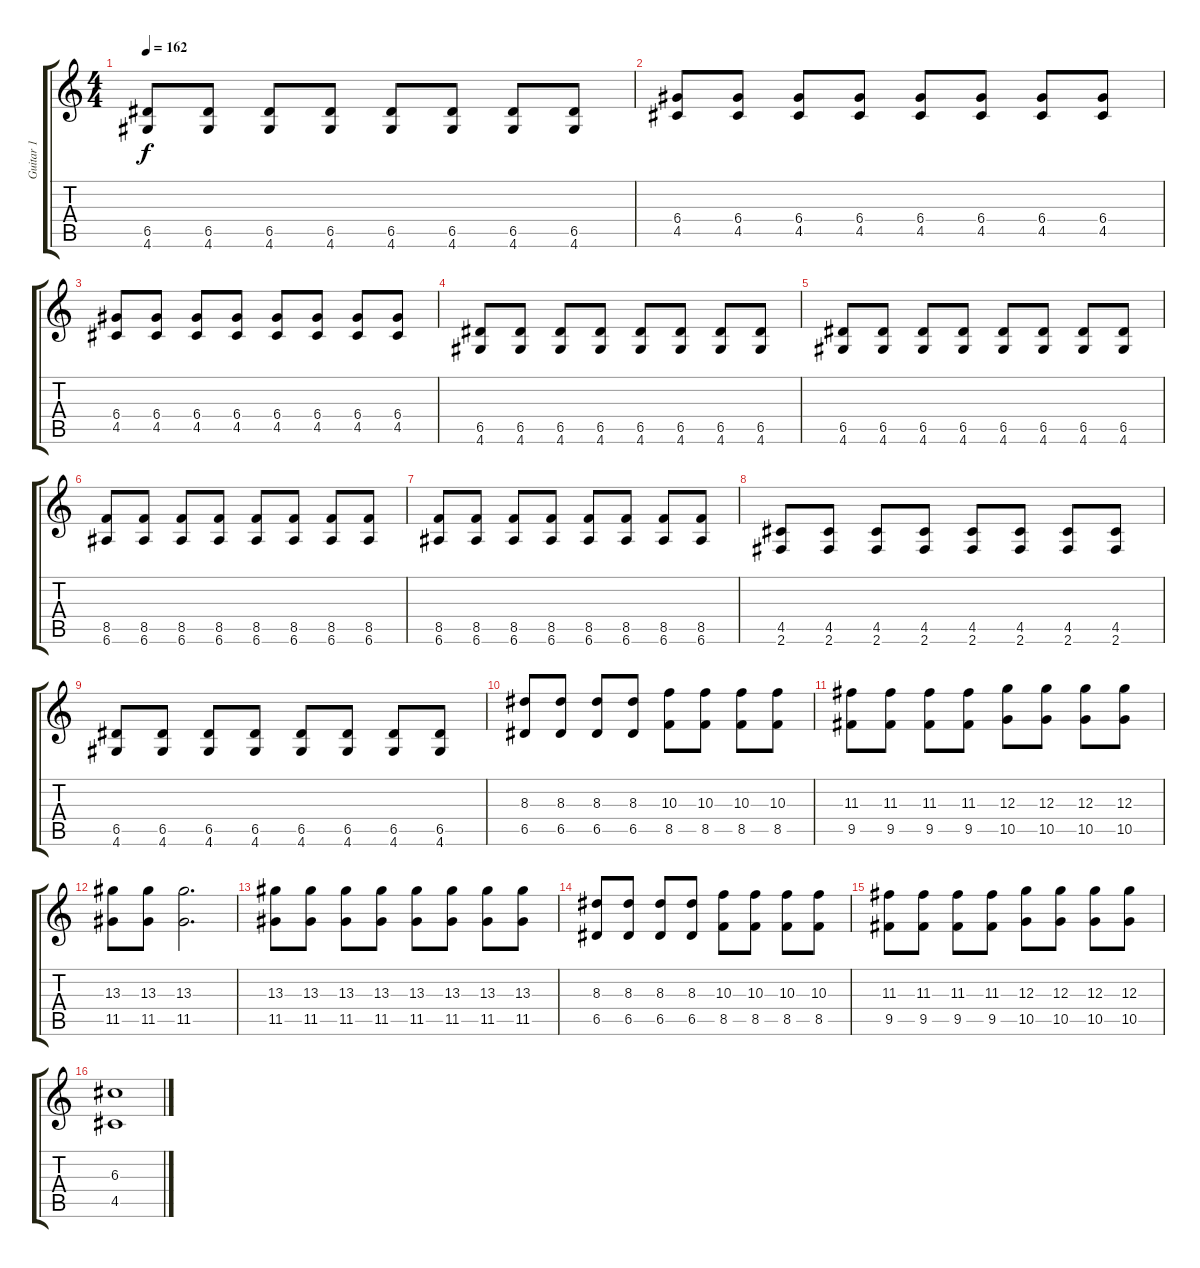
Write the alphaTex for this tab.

\track ("Guitar 1" "Guitar 1") {instrument overdrivenguitar}
\staff {score tabs}
\tuning (E4 B3 G3 D3 A2 E2) {hide}
\ts (4 4)
\tempo 162
\clef g2
\ks c
(6.5 4.6).8{dy f} (6.5 4.6).8 (6.5 4.6).8 (6.5 4.6).8 (6.5 4.6).8 (6.5 4.6).8 (6.5 4.6).8 (6.5 4.6).8 |
(6.4 4.5).8 (6.4 4.5).8 (6.4 4.5).8 (6.4 4.5).8 (6.4 4.5).8 (6.4 4.5).8 (6.4 4.5).8 (6.4 4.5).8 |
(6.4 4.5).8 (6.4 4.5).8 (6.4 4.5).8 (6.4 4.5).8 (6.4 4.5).8 (6.4 4.5).8 (6.4 4.5).8 (6.4 4.5).8 |
(6.5 4.6).8 (6.5 4.6).8 (6.5 4.6).8 (6.5 4.6).8 (6.5 4.6).8 (6.5 4.6).8 (6.5 4.6).8 (6.5 4.6).8 |
(6.5 4.6).8 (6.5 4.6).8 (6.5 4.6).8 (6.5 4.6).8 (6.5 4.6).8 (6.5 4.6).8 (6.5 4.6).8 (6.5 4.6).8 |
(8.5 6.6).8 (8.5 6.6).8 (8.5 6.6).8 (8.5 6.6).8 (8.5 6.6).8 (8.5 6.6).8 (8.5 6.6).8 (8.5 6.6).8 |
(8.5 6.6).8 (8.5 6.6).8 (8.5 6.6).8 (8.5 6.6).8 (8.5 6.6).8 (8.5 6.6).8 (8.5 6.6).8 (8.5 6.6).8 |
(4.5 2.6).8 (4.5 2.6).8 (4.5 2.6).8 (4.5 2.6).8 (4.5 2.6).8 (4.5 2.6).8 (4.5 2.6).8 (4.5 2.6).8 |
(6.5 4.6).8 (6.5 4.6).8 (6.5 4.6).8 (6.5 4.6).8 (6.5 4.6).8 (6.5 4.6).8 (6.5 4.6).8 (6.5 4.6).8 |
(8.3 6.5).8 (8.3 6.5).8 (8.3 6.5).8 (8.3 6.5).8 (10.3 8.5).8 (10.3 8.5).8 (10.3 8.5).8 (10.3 8.5).8 |
(11.3 9.5).8 (11.3 9.5).8 (11.3 9.5).8 (11.3 9.5).8 (12.3 10.5).8 (12.3 10.5).8 (12.3 10.5).8 (12.3 10.5).8 |
(13.3 11.5).8 (13.3 11.5).8 (13.3 11.5).2{d} |
(13.3 11.5).8 (13.3 11.5).8 (13.3 11.5).8 (13.3 11.5).8 (13.3 11.5).8 (13.3 11.5).8 (13.3 11.5).8 (13.3 11.5).8 |
(8.3 6.5).8 (8.3 6.5).8 (8.3 6.5).8 (8.3 6.5).8 (10.3 8.5).8 (10.3 8.5).8 (10.3 8.5).8 (10.3 8.5).8 |
(11.3 9.5).8 (11.3 9.5).8 (11.3 9.5).8 (11.3 9.5).8 (12.3 10.5).8 (12.3 10.5).8 (12.3 10.5).8 (12.3 10.5).8 |
(6.3 4.5).1
